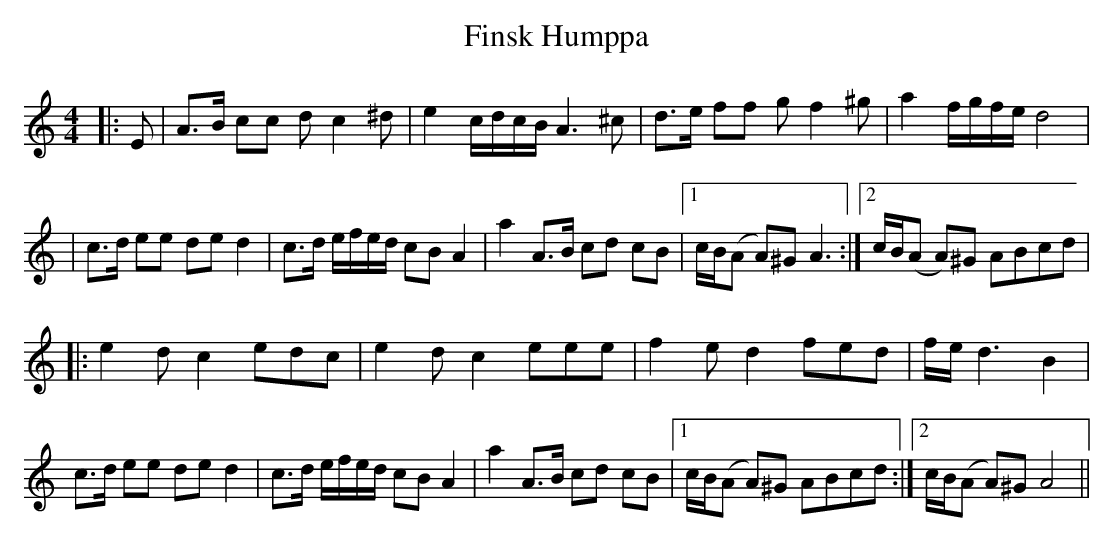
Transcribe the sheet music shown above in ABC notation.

X:1
T:Finsk Humppa
M:4/4
L:1/8
K:Am
|: E | A>B cc dc2^d | e2 c/d/c/B/ A3^c | d>e ff gf2^g | a2 f/g/f/e/ d4 |
|c>d ee de d2 | c>d e/f/e/d/ cB A2 | a2 A>B cd cB |1 c/B/(A A)^G A3 :|2 c/B/(A A)^G ABcd |
|:e2dc2edc | e2dc2eee | f2ed2fed | f/e/d3 B2 | c>d ee de d2 | c>d e/f/e/d/ cB A2 |  a2 A>B cd cB |1 c/B/(A A)^G ABcd :|2 c/B/(A A)^G A4 ||
